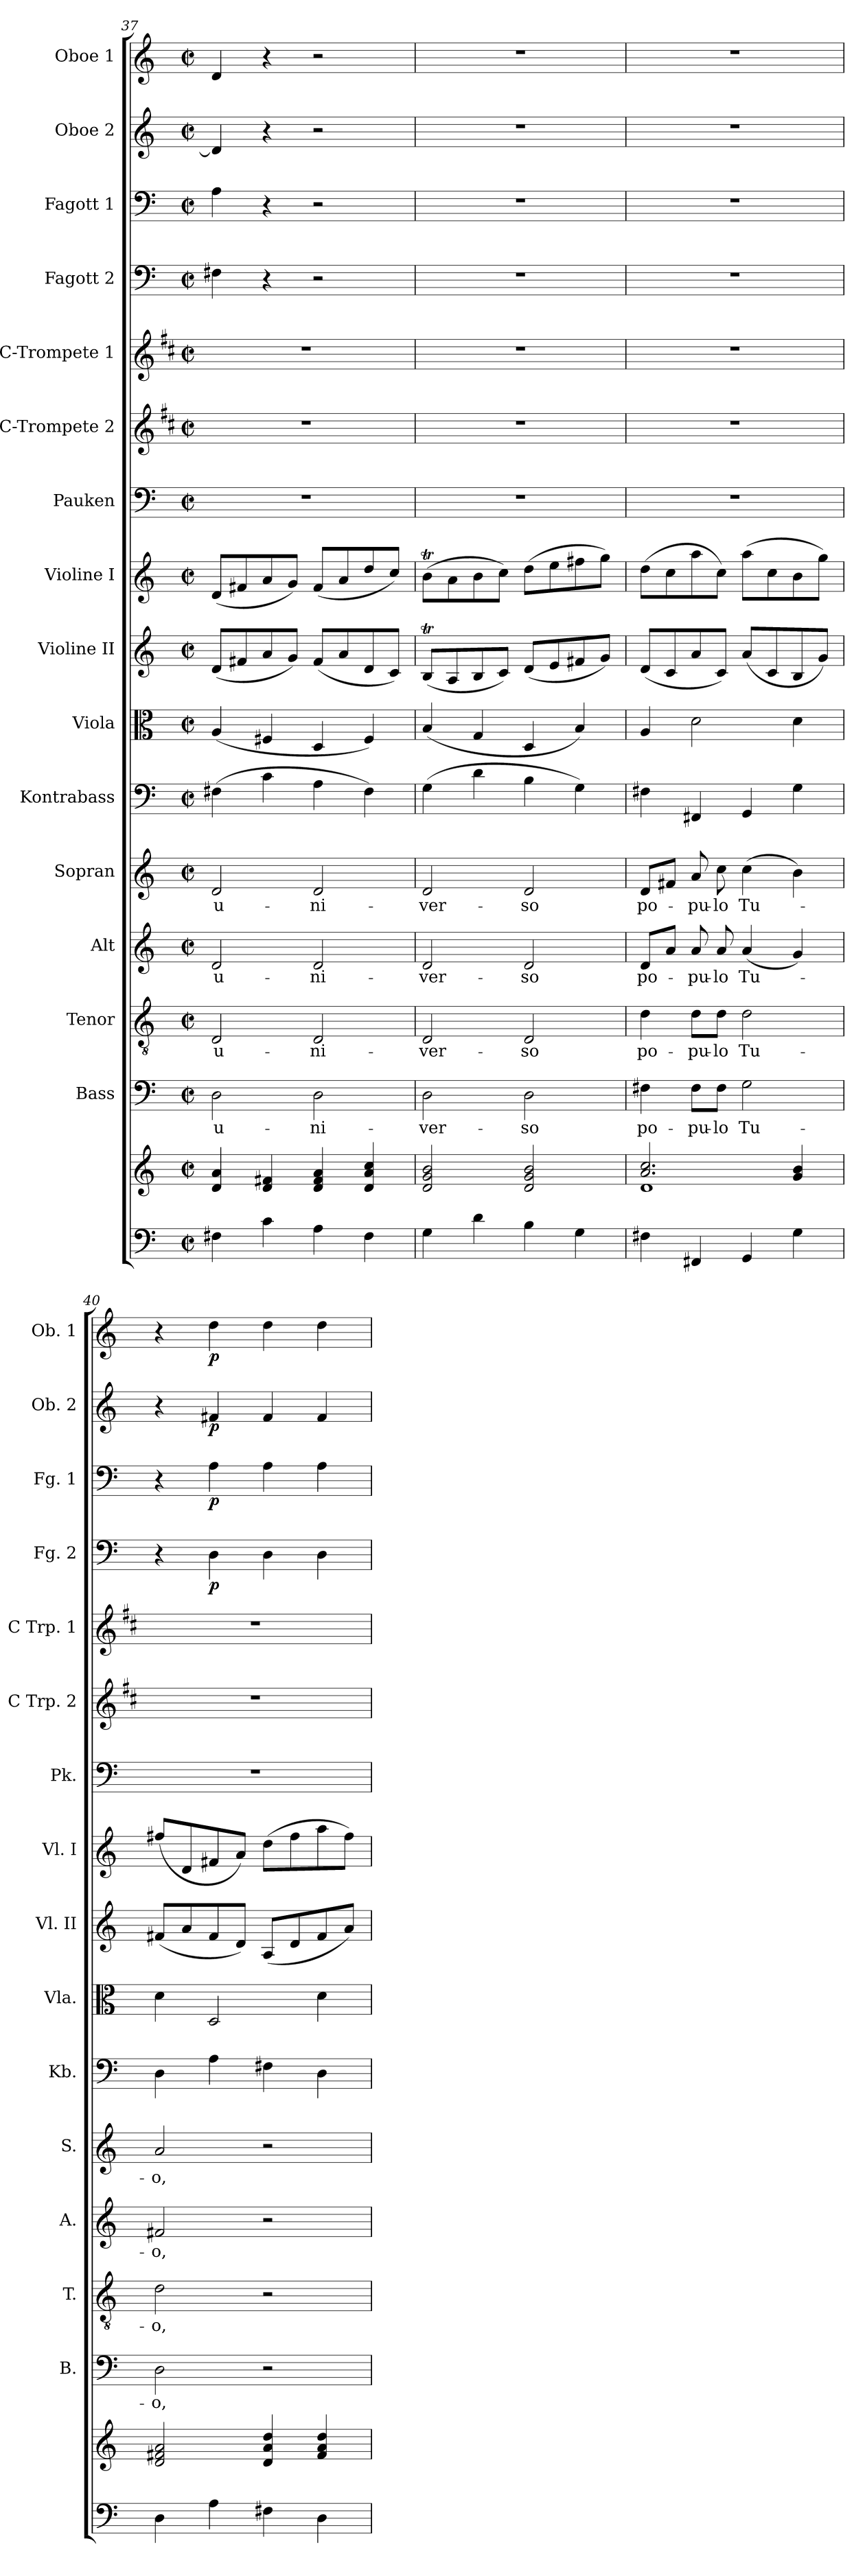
**kern	**kern	**kern	**text	**kern	**text	**kern	**text	**kern	**text	**kern	**kern	**kern	**kern	**kern	**kern	**kern	**kern	**dynam	**kern	**dynam	**kern	**dynam	**kern	**dynam
*part16	*part16	*part15	*part15	*part14	*part14	*part13	*part13	*part12	*part12	*part11	*part10	*part9	*part8	*part7	*part6	*part5	*part4	*part4	*part3	*part3	*part2	*part2	*part1	*part1
*staff17	*staff16	*staff15	*staff15	*staff14	*staff14	*staff13	*staff13	*staff12	*staff12	*staff11	*staff10	*staff9	*staff8	*staff7	*staff6	*staff5	*staff4	*staff4	*staff3	*staff3	*staff2	*staff2	*staff1	*staff1
*	*	*I"Bass	*	*I"Tenor	*	*I"Alt	*	*I"Sopran	*	*I"Kontrabass	*I"Viola	*I"Violine II	*I"Violine I	*I"Pauken	*I"C-Trompete 2	*I"C-Trompete 1	*I"Fagott 2	*	*I"Fagott 1	*	*I"Oboe 2	*	*I"Oboe 1	*
*	*	*I'B.	*	*I'T.	*	*I'A.	*	*I'S.	*	*I'Kb.	*I'Vla.	*I'Vl. II	*I'Vl. I	*I'Pk.	*I'C Trp. 2	*I'C Trp. 1	*I'Fg. 2	*	*I'Fg. 1	*	*I'Ob. 2	*	*I'Ob. 1	*
*clefF4	*clefG2	*clefF4	*	*clefGv2	*	*clefG2	*	*clefG2	*	*clefF4	*clefC3	*clefG2	*clefG2	*clefF4	*clefG2	*clefG2	*clefF4	*	*clefF4	*	*clefG2	*	*clefG2	*
*	*	*	*	*	*	*	*	*	*	*ITrd7c12	*	*	*	*	*ITrd1c2	*ITrd1c2	*	*	*	*	*	*	*	*
*k[]	*k[]	*k[]	*	*k[]	*	*k[]	*	*k[]	*	*k[]	*k[]	*k[]	*k[]	*k[]	*k[]	*k[]	*k[]	*	*k[]	*	*k[]	*	*k[]	*
*C:	*C:	*C:	*	*C:	*	*C:	*	*C:	*	*C:	*C:	*C:	*C:	*C:	*C:	*C:	*C:	*	*C:	*	*C:	*	*C:	*
*M2/2	*M2/2	*M2/2	*	*M2/2	*	*M2/2	*	*M2/2	*	*M2/2	*M2/2	*M2/2	*M2/2	*M2/2	*M2/2	*M2/2	*M2/2	*	*M2/2	*	*M2/2	*	*M2/2	*
*met(c|)	*met(c|)	*met(c|)	*	*met(c|)	*	*met(c|)	*	*met(c|)	*	*met(c|)	*met(c|)	*met(c|)	*met(c|)	*met(c|)	*met(c|)	*met(c|)	*met(c|)	*	*met(c|)	*	*met(c|)	*	*met(c|)	*
=37	=37	=37	=37	=37	=37	=37	=37	=37	=37	=37	=37	=37	=37	=37	=37	=37	=37	=37	=37	=37	=37	=37	=37	=37
!	!	!	!LO:LY:b	!	!LO:LY:b	!	!LO:LY:b	!	!LO:LY:b	!	!	!	!	!	!	!	!	!	!	!	!	!	!	!
4F#X\	4d/ 4a/	2D\	u-	2D/	u-	2d/	u-	2d/	u-	(>4FF#X\	(<4A/	(<8d/L	(<8d/L	1r	1r	1r	4F#X\	.	4A\	.	4d/]	.	4d/	.
.	.	.	.	.	.	.	.	.	.	.	.	8f#X/	8f#X/	.	.	.	.	.	.	.	.	.	.	.
4c\	4d/ 4f#X/	.	.	.	.	.	.	.	.	4C\	4F#X/	8a/	8a/	.	.	.	4r	.	4r	.	4r	.	4r	.
.	.	.	.	.	.	.	.	.	.	.	.	8g/J)	8g/J)	.	.	.	.	.	.	.	.	.	.	.
!	!	!	!LO:LY:b	!	!LO:LY:b	!	!LO:LY:b	!	!LO:LY:b	!	!	!	!	!	!	!	!	!	!	!	!	!	!	!
4A\	4d/ 4f#/ 4a/	2D\	-ni-	2D/	-ni-	2d/	-ni-	2d/	-ni-	4AA\	4D/	(<8f#/L	(<8f#/L	.	.	.	2r	.	2r	.	2r	.	2r	.
.	.	.	.	.	.	.	.	.	.	.	.	8a/	8a/	.	.	.	.	.	.	.	.	.	.	.
4F#\	4d/ 4a/ 4cc/	.	.	.	.	.	.	.	.	4FF#\)	4F#/)	8d/	8dd/	.	.	.	.	.	.	.	.	.	.	.
.	.	.	.	.	.	.	.	.	.	.	.	8c/J)	8cc/J)	.	.	.	.	.	.	.	.	.	.	.
!!LO:PB:g=z
=38	=38	=38	=38	=38	=38	=38	=38	=38	=38	=38	=38	=38	=38	=38	=38	=38	=38	=38	=38	=38	=38	=38	=38	=38
!	!	!	!LO:LY:b	!	!LO:LY:b	!	!LO:LY:b	!	!LO:LY:b	!	!	!	!	!	!	!	!	!	!	!	!	!	!	!
4G\	2d/ 2g/ 2b/	2D\	-ver-	2D/	-ver-	2d/	-ver-	2d/	-ver-	(>4GG\	(<4B/	(<8Bt/L	(>8bt\L	1r	1r	1r	1r	.	1r	.	1r	.	1r	.
.	.	.	.	.	.	.	.	.	.	.	.	8A/	8a\	.	.	.	.	.	.	.	.	.	.	.
4d\	.	.	.	.	.	.	.	.	.	4D\	4G/	8B/	8b\	.	.	.	.	.	.	.	.	.	.	.
.	.	.	.	.	.	.	.	.	.	.	.	8c/J)	8cc\J)	.	.	.	.	.	.	.	.	.	.	.
!	!	!	!LO:LY:b	!	!LO:LY:b	!	!LO:LY:b	!	!LO:LY:b	!	!	!	!	!	!	!	!	!	!	!	!	!	!	!
4B\	2d/ 2g/ 2b/	2D\	-so	2D/	-so	2d/	-so	2d/	-so	4BB\	4D/	(<8d/L	(>8dd\L	.	.	.	.	.	.	.	.	.	.	.
.	.	.	.	.	.	.	.	.	.	.	.	8e/	8ee\	.	.	.	.	.	.	.	.	.	.	.
4G\	.	.	.	.	.	.	.	.	.	4GG\)	4B/)	8f#X/	8ff#X\	.	.	.	.	.	.	.	.	.	.	.
.	.	.	.	.	.	.	.	.	.	.	.	8g/J)	8gg\J)	.	.	.	.	.	.	.	.	.	.	.
=39	=39	=39	=39	=39	=39	=39	=39	=39	=39	=39	=39	=39	=39	=39	=39	=39	=39	=39	=39	=39	=39	=39	=39	=39
*	*^	*	*	*	*	*	*	*	*	*	*	*	*	*	*	*	*	*	*	*	*	*	*	*
!	!	!	!	!LO:LY:b	!	!LO:LY:b	!	!LO:LY:b	!	!LO:LY:b	!	!	!	!	!	!	!	!	!	!	!	!	!	!	!
4F#X\	2.a/ 2.cc/	1d	4F#X\	po-	4d\	po-	8d/L	po-	8d/L	po-	4FF#X\	4A/	(<8d/L	(>8dd\L	1r	1r	1r	1r	.	1r	.	1r	.	1r	.
.	.	.	.	.	.	.	8a/J	.	8f#X/J	.	.	.	8c/	8cc\	.	.	.	.	.	.	.	.	.	.	.
!	!	!	!	!LO:LY:b	!	!LO:LY:b	!	!LO:LY:b	!	!LO:LY:b	!	!	!	!	!	!	!	!	!	!	!	!	!	!	!
4FF#X/	.	.	8F#\L	-pu-	8d\L	-pu-	8a/	-pu-	8a/	-pu-	4FFF#X/	2d\	8a/	8aa\	.	.	.	.	.	.	.	.	.	.	.
!	!	!	!	!LO:LY:b	!	!LO:LY:b	!	!LO:LY:b	!	!LO:LY:b	!	!	!	!	!	!	!	!	!	!	!	!	!	!	!
.	.	.	8F#\J	-lo	8d\J	-lo	8a/	-lo	8cc\	-lo	.	.	8c/J)	8cc\J)	.	.	.	.	.	.	.	.	.	.	.
!	!	!	!	!LO:LY:b	!	!LO:LY:b	!	!LO:LY:b	!	!LO:LY:b	!	!	!	!	!	!	!	!	!	!	!	!	!	!	!
4GG/	.	.	2G\	Tu-	2d\	Tu-	(<4a/	Tu-	(>4cc\	Tu-	4GGG/	.	(<8a/L	(>8aa\L	.	.	.	.	.	.	.	.	.	.	.
.	.	.	.	.	.	.	.	.	.	.	.	.	8c/	8cc\	.	.	.	.	.	.	.	.	.	.	.
4G\	4g/ 4b/	.	.	.	.	.	4g/)	.	4b\)	.	4GG\	4d\	8B/	8b\	.	.	.	.	.	.	.	.	.	.	.
.	.	.	.	.	.	.	.	.	.	.	.	.	8g/J)	8gg\J)	.	.	.	.	.	.	.	.	.	.	.
*	*v	*v	*	*	*	*	*	*	*	*	*	*	*	*	*	*	*	*	*	*	*	*	*	*	*
=40	=40	=40	=40	=40	=40	=40	=40	=40	=40	=40	=40	=40	=40	=40	=40	=40	=40	=40	=40	=40	=40	=40	=40	=40
!	!	!	!LO:LY:b	!	!LO:LY:b	!	!LO:LY:b	!	!LO:LY:b	!	!	!	!	!	!	!	!	!	!	!	!	!	!	!
4D\	2d/ 2f#X/ 2a/	2D\	-o,	2d\	-o,	2f#X/	-o,	2a/	-o,	4DD\	4d\	(<8f#X/L	(<8ff#X/L	1r	1r	1r	4r	.	4r	.	4r	.	4r	.
.	.	.	.	.	.	.	.	.	.	.	.	8a/	8d/	.	.	.	.	.	.	.	.	.	.	.
!	!	!	!	!	!	!	!	!	!	!	!	!	!	!	!	!	!	!LO:DY:b	!	!LO:DY:b	!	!LO:DY:b	!	!LO:DY:b
4A\	.	.	.	.	.	.	.	.	.	4AA\	2D/	8f#/	8f#X/	.	.	.	4D\	p	4A\	p	4f#X/	p	4dd\	p
.	.	.	.	.	.	.	.	.	.	.	.	8d/J)	8a/J)	.	.	.	.	.	.	.	.	.	.	.
4F#X\	4d/ 4a/ 4dd/	2r	.	2r	.	2r	.	2r	.	4FF#X\	.	(<8A/L	(>8dd\L	.	.	.	4D\	.	4A\	.	4f#/	.	4dd\	.
.	.	.	.	.	.	.	.	.	.	.	.	8d/	8ff#\	.	.	.	.	.	.	.	.	.	.	.
4D\	4f#/ 4a/ 4dd/	.	.	.	.	.	.	.	.	4DD\	4d\	8f#/	8aa\	.	.	.	4D\	.	4A\	.	4f#/	.	4dd\	.
.	.	.	.	.	.	.	.	.	.	.	.	8a/J)	8ff#\J)	.	.	.	.	.	.	.	.	.	.	.
=	=	=	=	=	=	=	=	=	=	=	=	=	=	=	=	=	=	=	=	=	=	=	=	=
*-	*-	*-	*-	*-	*-	*-	*-	*-	*-	*-	*-	*-	*-	*-	*-	*-	*-	*-	*-	*-	*-	*-	*-	*-
